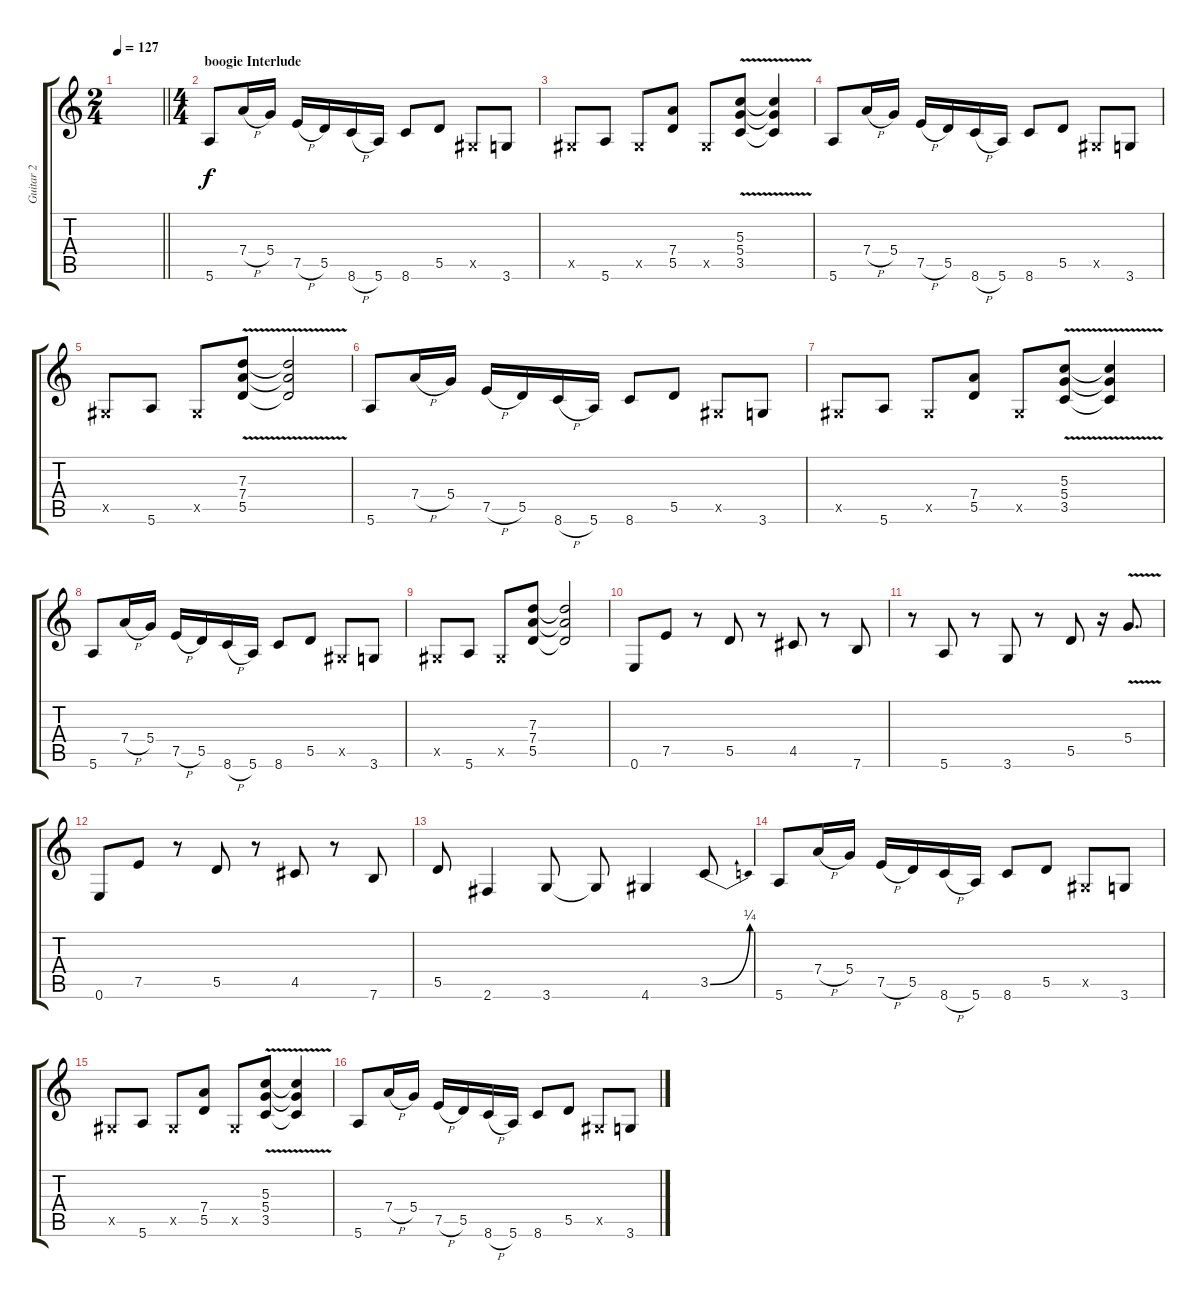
\track ("Guitar 2" "Guitar 2") {instrument distortionguitar}
\staff {score tabs}
\tuning (E4 B3 G3 D3 A2 E2) {hide}
\ts (2 4)
\tempo 127
\clef g2
\barLineRight lightlight
\ks c
|
\ts (4 4)
\section ("" "boogie Interlude")
5.6.8 7.4{h}.16 5.4.16 7.5{h}.16 5.5.16 8.6{h}.16 5.6.16 8.6.8 5.5.8 -1.5{x}.8 3.6.8 |
-1.5{x}.8 5.6.8 -1.5{x}.8 (7.4 5.5).8 -1.5{x}.8 (5.3{v} 5.4{v} 3.5{v}).8 (5.3{t} 5.4{t} 3.5{t}).4 |
5.6.8 7.4{h}.16 5.4.16 7.5{h}.16 5.5.16 8.6{h}.16 5.6.16 8.6.8 5.5.8 -1.5{x}.8 3.6.8 |
-1.5{x}.8 5.6.8 -1.5{x}.8 (7.3{v} 7.4{v} 5.5{v}).8 (7.3{t} 7.4{t} 5.5{t}).2 |
5.6.8 7.4{h}.16 5.4.16 7.5{h}.16 5.5.16 8.6{h}.16 5.6.16 8.6.8 5.5.8 -1.5{x}.8 3.6.8 |
-1.5{x}.8 5.6.8 -1.5{x}.8 (7.4 5.5).8 -1.5{x}.8 (5.3{v} 5.4{v} 3.5{v}).8 (5.3{t} 5.4{t} 3.5{t}).4 |
5.6.8 7.4{h}.16 5.4.16 7.5{h}.16 5.5.16 8.6{h}.16 5.6.16 8.6.8 5.5.8 -1.5{x}.8 3.6.8 |
-1.5{x}.8 5.6.8 -1.5{x}.8 (7.3 7.4 5.5).8 (7.3{t} 7.4{t} 5.5{t}).2 |
0.6.8 7.5.8 r.8 5.5.8 r.8 4.5.8 r.8 7.6.8 |
r.8 5.6.8 r.8 3.6.8 r.8 5.5.8 r.16 5.4{v}.8{d} |
0.6.8 7.5.8 r.8 5.5.8 r.8 4.5.8 r.8 7.6.8 |
5.5.8 2.6.4 3.6.8 3.6{t}.8 4.6.4 3.5{be (bend 0 0 60 1)}.8 |
5.6.8 7.4{h}.16 5.4.16 7.5{h}.16 5.5.16 8.6{h}.16 5.6.16 8.6.8 5.5.8 -1.5{x}.8 3.6.8 |
-1.5{x}.8 5.6.8 -1.5{x}.8 (7.4 5.5).8 -1.5{x}.8 (5.3{v} 5.4{v} 3.5{v}).8 (5.3{t} 5.4{t} 3.5{t}).4 |
5.6.8 7.4{h}.16 5.4.16 7.5{h}.16 5.5.16 8.6{h}.16 5.6.16 8.6.8 5.5.8 -1.5{x}.8 3.6.8
